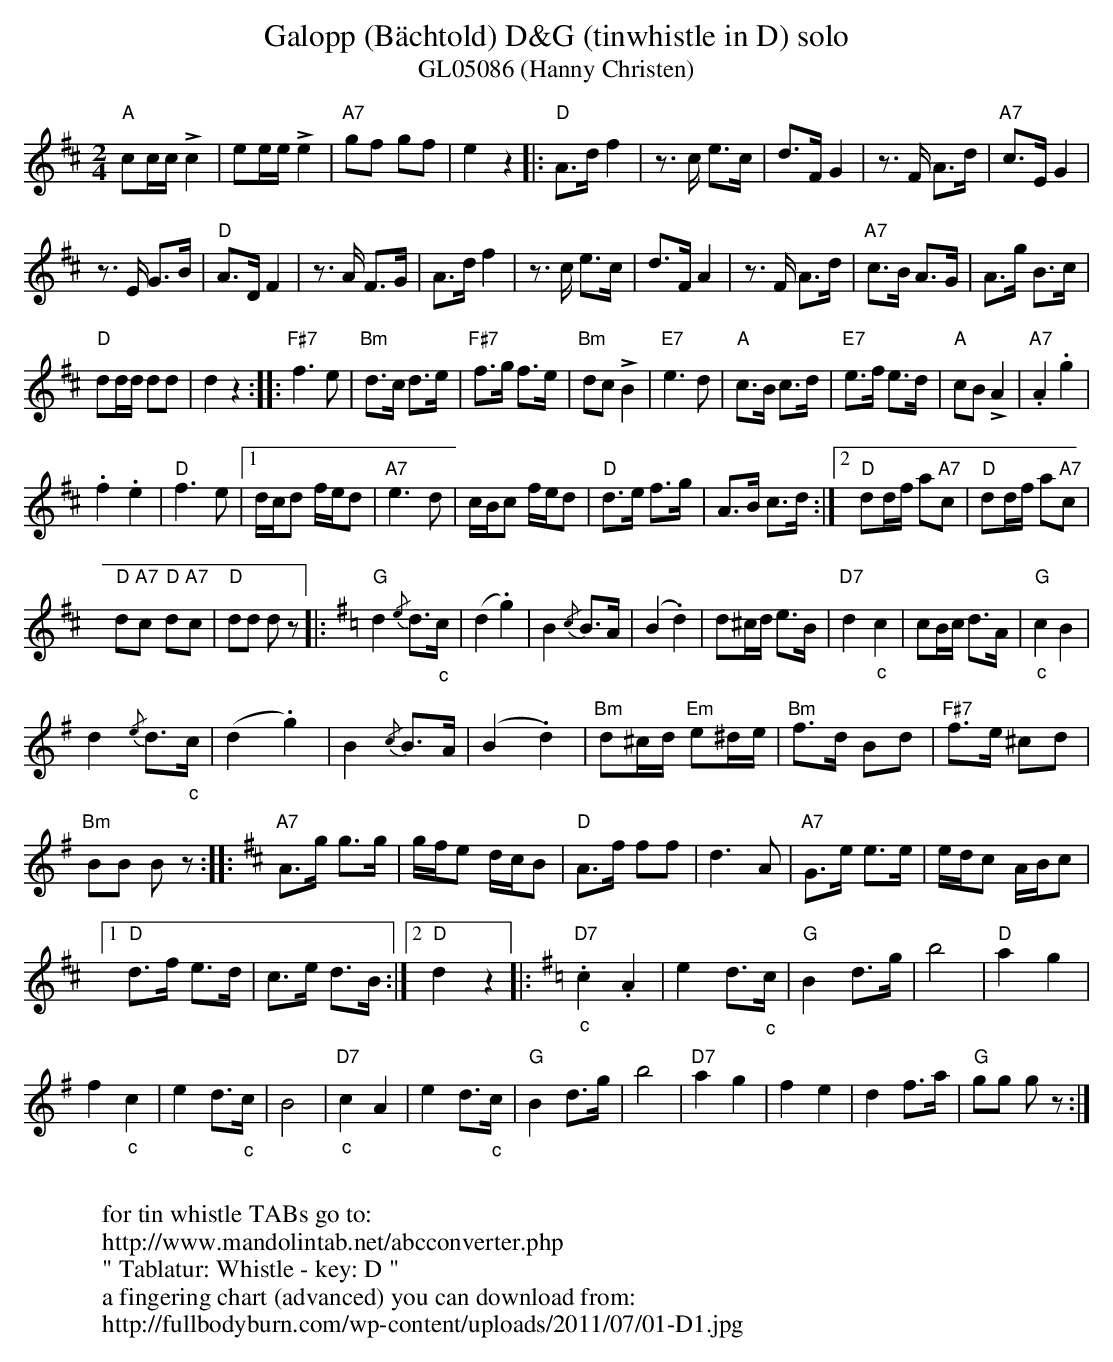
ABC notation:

X:1
T:Galopp (B\"achtold) D&G (tinwhistle in D) solo
T:GL05086 (Hanny Christen)
M:2/4
L:1/8
K:D transpose=12
"A"cc/2c/2 !>!c2 | ee/2e/2 !>!e2 | "A7"gf gf | e2z2 |: "D"A>df2 | z>c e>c | d>FG2 | z>F A>d | "A7"c>EG2 |
z>E G>B | "D"A>DF2 | z>A F>G | A>df2 | z>c e>c | d>FA2 | z>F A>d | "A7"c>B A>G | A>g B>c |
"D"dd/2d/2 dd | d2z2 :: "F#7"f3e | "Bm"d>c d>e | "F#7"f>g f>e | "Bm"dc!>!B2 | "E7"e3d | "A"c>B c>d | "E7"e>f e>d | \
"A"cB !>!A2 | "A7".A2.g2 |
.f2.e2 | "D"f3e |1 d/2c/2d f/2e/2d | "A7"e3d | c/2B/2c f/2e/2d |"D"d>e f>g | A>B c>d :|2 \
"D"dd/2f/2 a"A7"c | "D"dd/2f/2 a"A7"c |
"D"d"A7"c "D"d"A7"c | "D"dd dz [K:G] |: "G"d2 {/e} d>"_c"c | (d2.g2) | B2 {/c}B>A | (B2.d2) | d^c/2d/2 e>B | "D7"d2"_c"c2 | \
cB/2c/2 d>A | "G""_c"c2B2 |
d2 {/e}d>"_c"c | (d2.g2) | B2 {/c}B>A | (B2.d2) | "Bm"d^c/2d/2 "Em"e^d/2e/2 | "Bm"f>d Bd | "F#7"f>e ^cd |
"Bm"BB Bz :: [K:D] \
"A7"A>g g>g | g/2f/2e d/2c/2B | "D"A>f ff | d3A | "A7"G>e e>e | e/2d/2c A/2B/2c |1
"D"d>f e>d | c>e d>B :|2 "D"d2z2 \
|: [K:G] "D7""_c".c2.A2 | e2d>"_c"c | "G"B2d>g | b4 | "D"a2g2 |
f2"_c"c2 | e2d>"_c"c | B4 | \
"D7""_c"c2A2 | e2d>"_c"c | "G"B2d>g | b4 | "D7"a2g2 | f2e2 | d2f>a | "G"gg gz :|
W:
W:for tin whistle TABs go to:
W:http://www.mandolintab.net/abcconverter.php
W:" Tablatur: Whistle - key: D "
W:a fingering chart (advanced) you can download from:
W:http://fullbodyburn.com/wp-content/uploads/2011/07/01-D1.jpg
